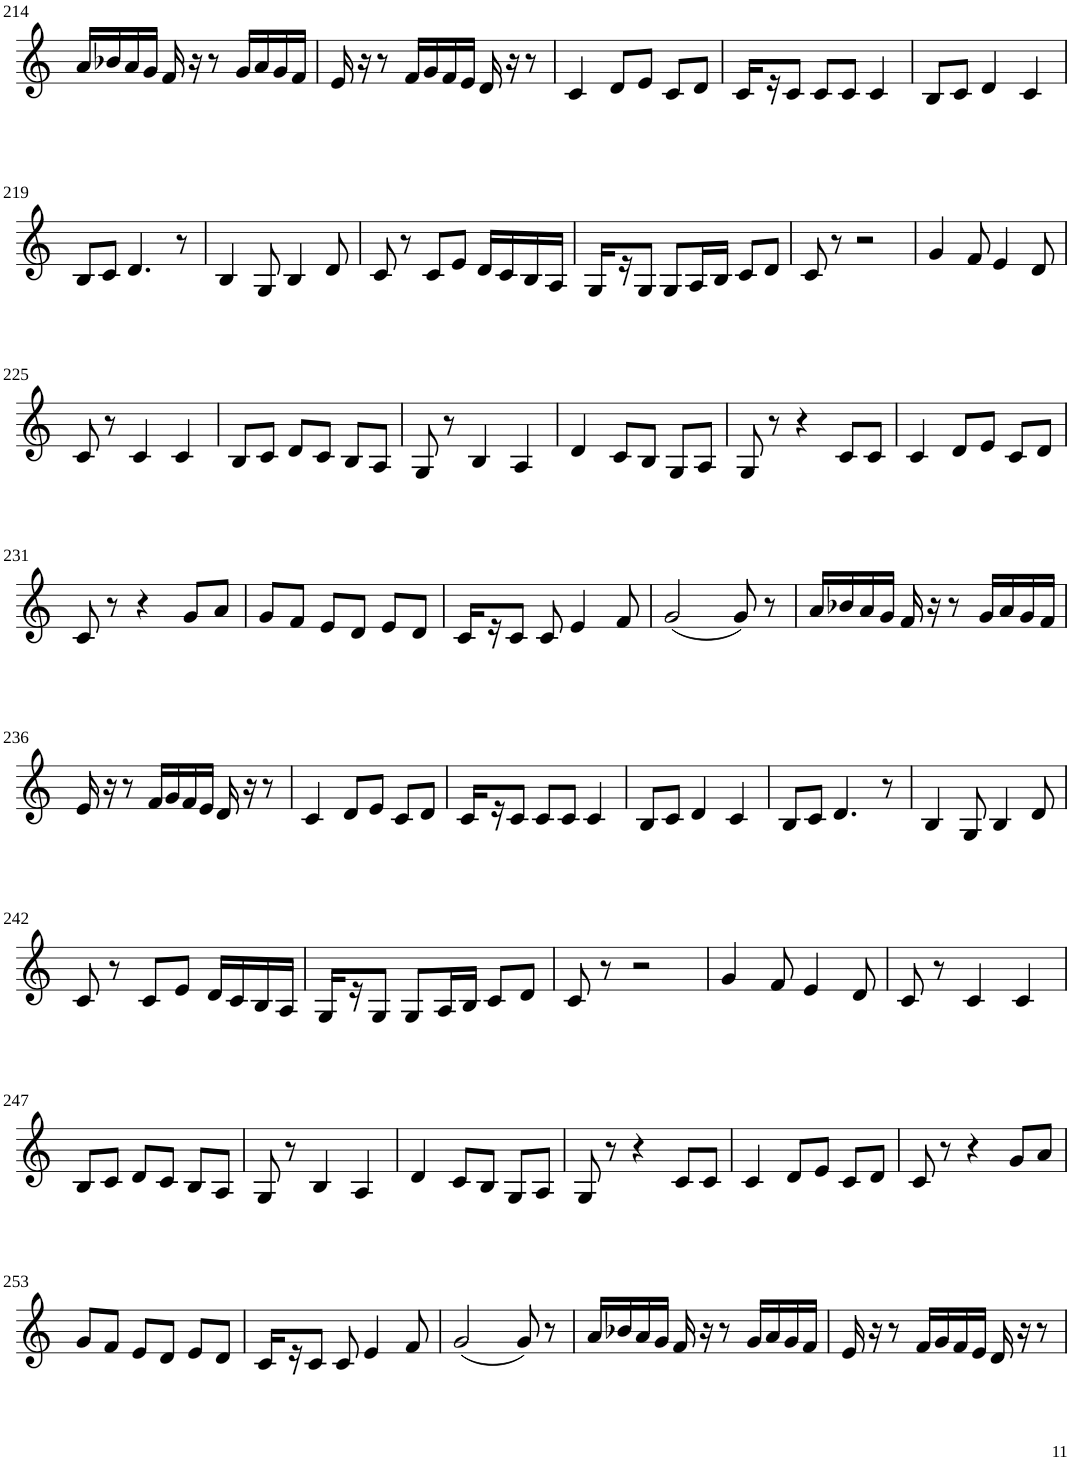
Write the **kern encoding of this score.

**kern
*part1
*staff1
*I"Violin
!!LO:PB:g=z
*clefG2
*k[]
*M3/4
=214
16a/LL
16b-X/
16a/
16g/JJ
16f/
16r
8r
16g/LL
16a/
16g/
16f/JJ
=215
16e/
16r
8r
16f/LL
16g/
16f/
16e/JJ
16d/
16r
8r
=216
4c/
8d/L
8e/J
8c/L
8d/J
=217
16c/LL
16r
8c/J
8c/L
8c/J
4c/
=218
8B/L
8c/J
4d/
4c/
!!LO:LB:g=z
=219
8B/L
8c/J
4.d/
8r
=220
4B/
8G/
4B/
8d/
=221
8c/
8r
8c/L
8e/J
16d/LL
16c/
16B/
16A/JJ
=222
16G/LL
16r
8G/J
8G/L
16A/L
16B/JJ
8c/L
8d/J
=223
8c/
8r
2r
=224
4g/
8f/
4e/
8d/
!!LO:LB:g=z
=225
8c/
8r
4c/
4c/
=226
8B/L
8c/J
8d/L
8c/J
8B/L
8A/J
=227
8G/
8r
4B/
4A/
=228
4d/
8c/L
8B/J
8G/L
8A/J
=229
8G/
8r
4r
8c/L
8c/J
=230
4c/
8d/L
8e/J
8c/L
8d/J
!!LO:LB:g=z
=231
8c/
8r
4r
8g/L
8a/J
=232
8g/L
8f/J
8e/L
8d/J
8e/L
8d/J
=233
16c/LL
16r
8c/J
8c/
4e/
8f/
=234
(2g/
8g/)
8r
=235
16a/LL
16b-X/
16a/
16g/JJ
16f/
16r
8r
16g/LL
16a/
16g/
16f/JJ
!!LO:LB:g=z
=236
16e/
16r
8r
16f/LL
16g/
16f/
16e/JJ
16d/
16r
8r
=237
4c/
8d/L
8e/J
8c/L
8d/J
=238
16c/LL
16r
8c/J
8c/L
8c/J
4c/
=239
8B/L
8c/J
4d/
4c/
=240
8B/L
8c/J
4.d/
8r
=241
4B/
8G/
4B/
8d/
!!LO:LB:g=z
=242
8c/
8r
8c/L
8e/J
16d/LL
16c/
16B/
16A/JJ
=243
16G/LL
16r
8G/J
8G/L
16A/L
16B/JJ
8c/L
8d/J
=244
8c/
8r
2r
=245
4g/
8f/
4e/
8d/
=246
8c/
8r
4c/
4c/
!!LO:LB:g=z
=247
8B/L
8c/J
8d/L
8c/J
8B/L
8A/J
=248
8G/
8r
4B/
4A/
=249
4d/
8c/L
8B/J
8G/L
8A/J
=250
8G/
8r
4r
8c/L
8c/J
=251
4c/
8d/L
8e/J
8c/L
8d/J
=252
8c/
8r
4r
8g/L
8a/J
!!LO:LB:g=z
=253
8g/L
8f/J
8e/L
8d/J
8e/L
8d/J
=254
16c/LL
16r
8c/J
8c/
4e/
8f/
=255
(2g/
8g/)
8r
=256
16a/LL
16b-X/
16a/
16g/JJ
16f/
16r
8r
16g/LL
16a/
16g/
16f/JJ
=257
16e/
16r
8r
16f/LL
16g/
16f/
16e/JJ
16d/
16r
8r
=
*-
